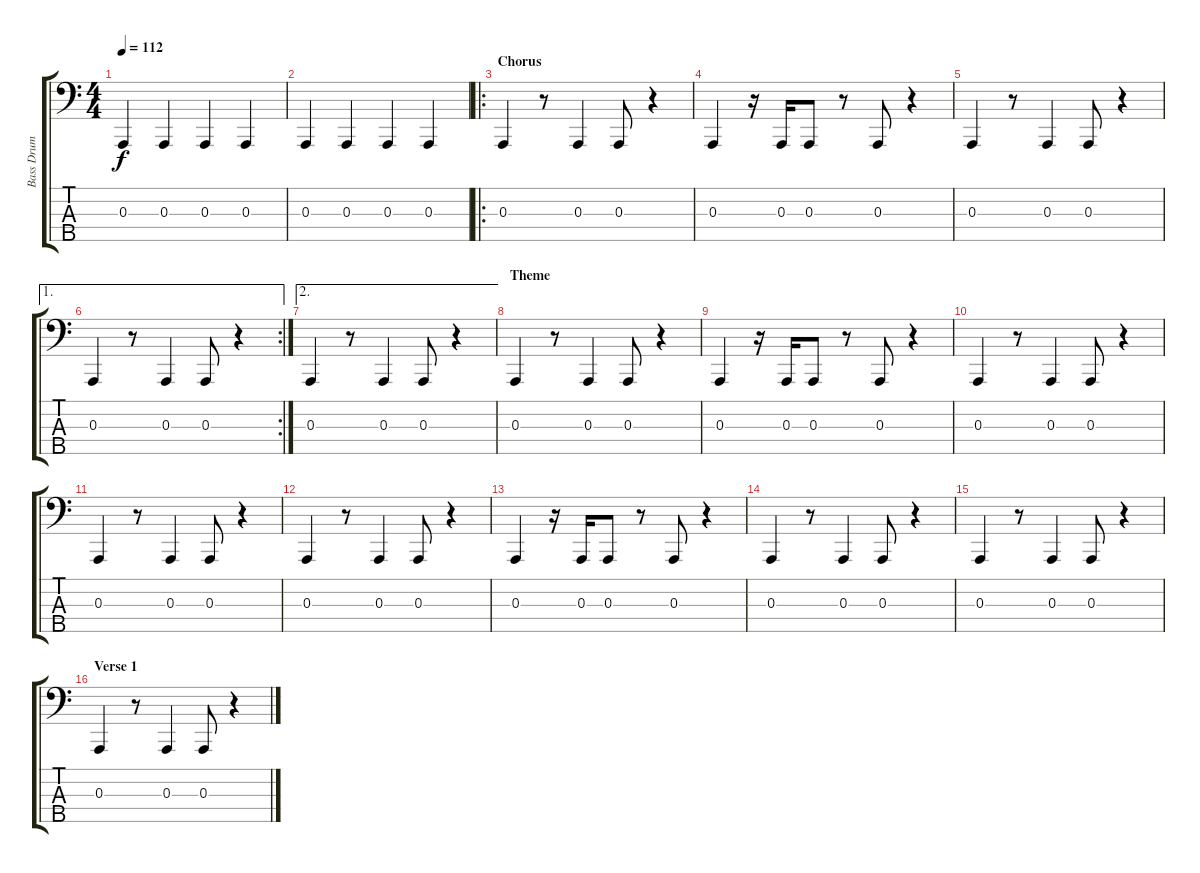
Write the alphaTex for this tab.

\track ("Bass Drum" "Bass Drum") {instrument taikodrum}
\staff {score tabs}
\tuning (G2 D2 A1 E1 B0) {hide}
\ts (4 4)
\tempo 112
\clef f4
\ks c
0.3.4{dy f instrument taikodrum} 0.3.4 0.3.4 0.3.4 |
0.3.4 0.3.4 0.3.4 0.3.4 |
\ro
\section ("" "Chorus")
0.3.4 r.8 0.3.4 0.3.8 r.4 |
0.3.4 r.16 0.3.16 0.3.8 r.8 0.3.8 r.4 |
0.3.4 r.8 0.3.4 0.3.8 r.4 |
\ae 1
\rc 2
0.3.4 r.8 0.3.4 0.3.8 r.4 |
\ae 2
0.3.4 r.8 0.3.4 0.3.8 r.4 |
\section ("" "Theme")
0.3.4 r.8 0.3.4 0.3.8 r.4 |
0.3.4 r.16 0.3.16 0.3.8 r.8 0.3.8 r.4 |
0.3.4 r.8 0.3.4 0.3.8 r.4 |
0.3.4 r.8 0.3.4 0.3.8 r.4 |
0.3.4 r.8 0.3.4 0.3.8 r.4 |
0.3.4 r.16 0.3.16 0.3.8 r.8 0.3.8 r.4 |
0.3.4 r.8 0.3.4 0.3.8 r.4 |
0.3.4 r.8 0.3.4 0.3.8 r.4 |
\section ("" "Verse 1")
0.3.4 r.8 0.3.4 0.3.8 r.4
